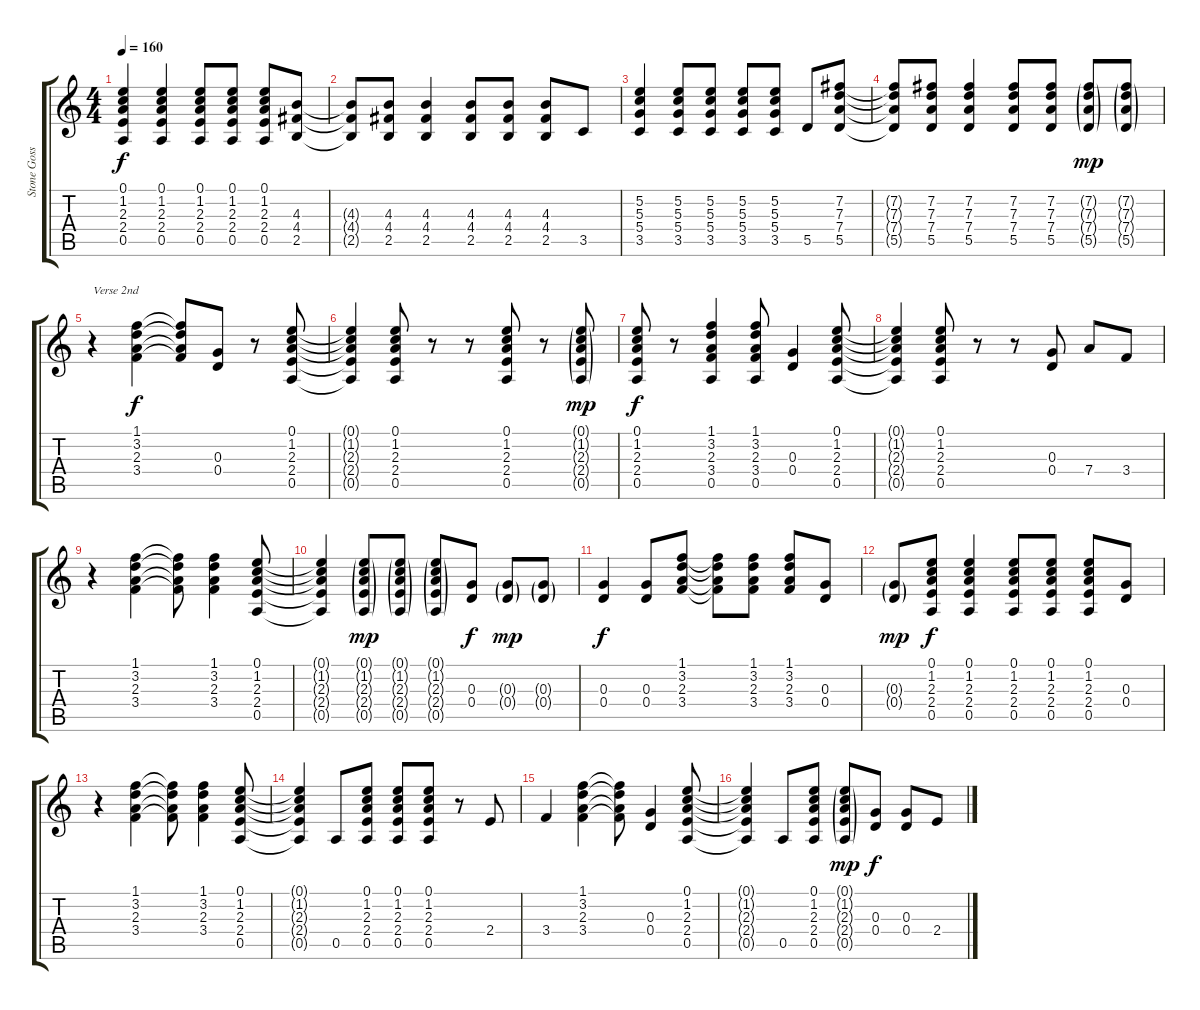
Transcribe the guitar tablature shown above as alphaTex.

\track ("Stone Gossard" "Stone Goss") {instrument distortionguitar}
\staff {score tabs}
\tuning (E4 B3 G3 D3 A2 E2) {hide}
\ts (4 4)
\tempo 160
\clef g2
\ks c
(0.1 1.2 2.3 2.4 0.5).4{dy f} (0.1 1.2 2.3 2.4 0.5).4 (0.1 1.2 2.3 2.4 0.5).8 (0.1 1.2 2.3 2.4 0.5).8 (0.1 1.2 2.3 2.4 0.5).8 (4.3 4.4 2.5).8 |
(4.3{t} 4.4{t} 2.5{t}).8 (4.3 4.4 2.5).8 (4.3 4.4 2.5).4 (4.3 4.4 2.5).8 (4.3 4.4 2.5).8 (4.3 4.4 2.5).8 3.5.8 |
(5.2 5.3 5.4 3.5).4 (5.2 5.3 5.4 3.5).8 (5.2 5.3 5.4 3.5).8 (5.2 5.3 5.4 3.5).8 (5.2 5.3 5.4 3.5).8 5.5.8 (7.2 7.3 7.4 5.5).8 |
(7.2{t} 7.3{t} 7.4{t} 5.5{t}).8 (7.2 7.3 7.4 5.5).8 (7.2 7.3 7.4 5.5).4 (7.2 7.3 7.4 5.5).8 (7.2 7.3 7.4 5.5).8 (7.2{g} 7.3{g} 7.4{g} 5.5{g}).8{dy mp} (7.2{g} 7.3{g} 7.4{g} 5.5{g}).8 |
r.4{txt "Verse 2nd"} (1.1 3.2 2.3 3.4).4{dy f} (1.1{t} 3.2{t} 2.3{t} 3.4{t}).8 (0.3 0.4).8 r.8 (0.1 1.2 2.3 2.4 0.5).8 |
(0.1{t} 1.2{t} 2.3{t} 2.4{t} 0.5{t}).4 (0.1 1.2 2.3 2.4 0.5).8 r.8 r.8 (0.1 1.2 2.3 2.4 0.5).8 r.8 (0.1{g} 1.2{g} 2.3{g} 2.4{g} 0.5{g}).8{dy mp} |
(0.1 1.2 2.3 2.4 0.5).8{dy f} r.8 (1.1 3.2 2.3 3.4 0.5).4 (1.1 3.2 2.3 3.4 0.5).8 (0.3 0.4).4 (0.1 1.2 2.3 2.4 0.5).8 |
(0.1{t} 1.2{t} 2.3{t} 2.4{t} 0.5{t}).4 (0.1 1.2 2.3 2.4 0.5).8 r.8 r.8 (0.3 0.4).8 7.4.8 3.4.8 |
r.4 (1.1 3.2 2.3 3.4).4 (1.1{t} 3.2{t} 2.3{t} 3.4{t}).8 (1.1 3.2 2.3 3.4).4 (0.1 1.2 2.3 2.4 0.5).8 |
(0.1{t} 1.2{t} 2.3{t} 2.4{t} 0.5{t}).4 (0.1{g} 1.2{g} 2.3{g} 2.4{g} 0.5{g}).8{dy mp} (0.1{g} 1.2{g} 2.3{g} 2.4{g} 0.5{g}).8 (0.1{g} 1.2{g} 2.3{g} 2.4{g} 0.5{g}).8 (0.3 0.4).8{dy f} (0.3{g} 0.4{g}).8{dy mp} (0.3{g} 0.4{g}).8 |
(0.3 0.4).4{dy f} (0.3 0.4).8 (1.1 3.2 2.3 3.4).8 (1.1{t} 3.2{t} 2.3{t} 3.4{t}).8 (1.1 3.2 2.3 3.4).8 (1.1 3.2 2.3 3.4).8 (0.3 0.4).8 |
(0.3{g} 0.4{g}).8{dy mp} (0.1 1.2 2.3 2.4 0.5).8{dy f} (0.1 1.2 2.3 2.4 0.5).4 (0.1 1.2 2.3 2.4 0.5).8 (0.1 1.2 2.3 2.4 0.5).8 (0.1 1.2 2.3 2.4 0.5).8 (0.3 0.4).8 |
r.4 (1.1 3.2 2.3 3.4).4 (1.1{t} 3.2{t} 2.3{t} 3.4{t}).8 (1.1 3.2 2.3 3.4).4 (0.1 1.2 2.3 2.4 0.5).8 |
(0.1{t} 1.2{t} 2.3{t} 2.4{t} 0.5{t}).4 0.5.8 (0.1 1.2 2.3 2.4 0.5).8 (0.1 1.2 2.3 2.4 0.5).8 (0.1 1.2 2.3 2.4 0.5).8 r.8 2.4.8 |
3.4.4 (1.1 3.2 2.3 3.4).4 (1.1{t} 3.2{t} 2.3{t} 3.4{t}).8 (0.3 0.4).4 (0.1 1.2 2.3 2.4 0.5).8 |
(0.1{t} 1.2{t} 2.3{t} 2.4{t} 0.5{t}).4 0.5.8 (0.1 1.2 2.3 2.4 0.5).8 (0.1{g} 1.2{g} 2.3{g} 2.4{g} 0.5{g}).8{dy mp} (0.3 0.4).8{dy f} (0.3 0.4).8 2.4.8
